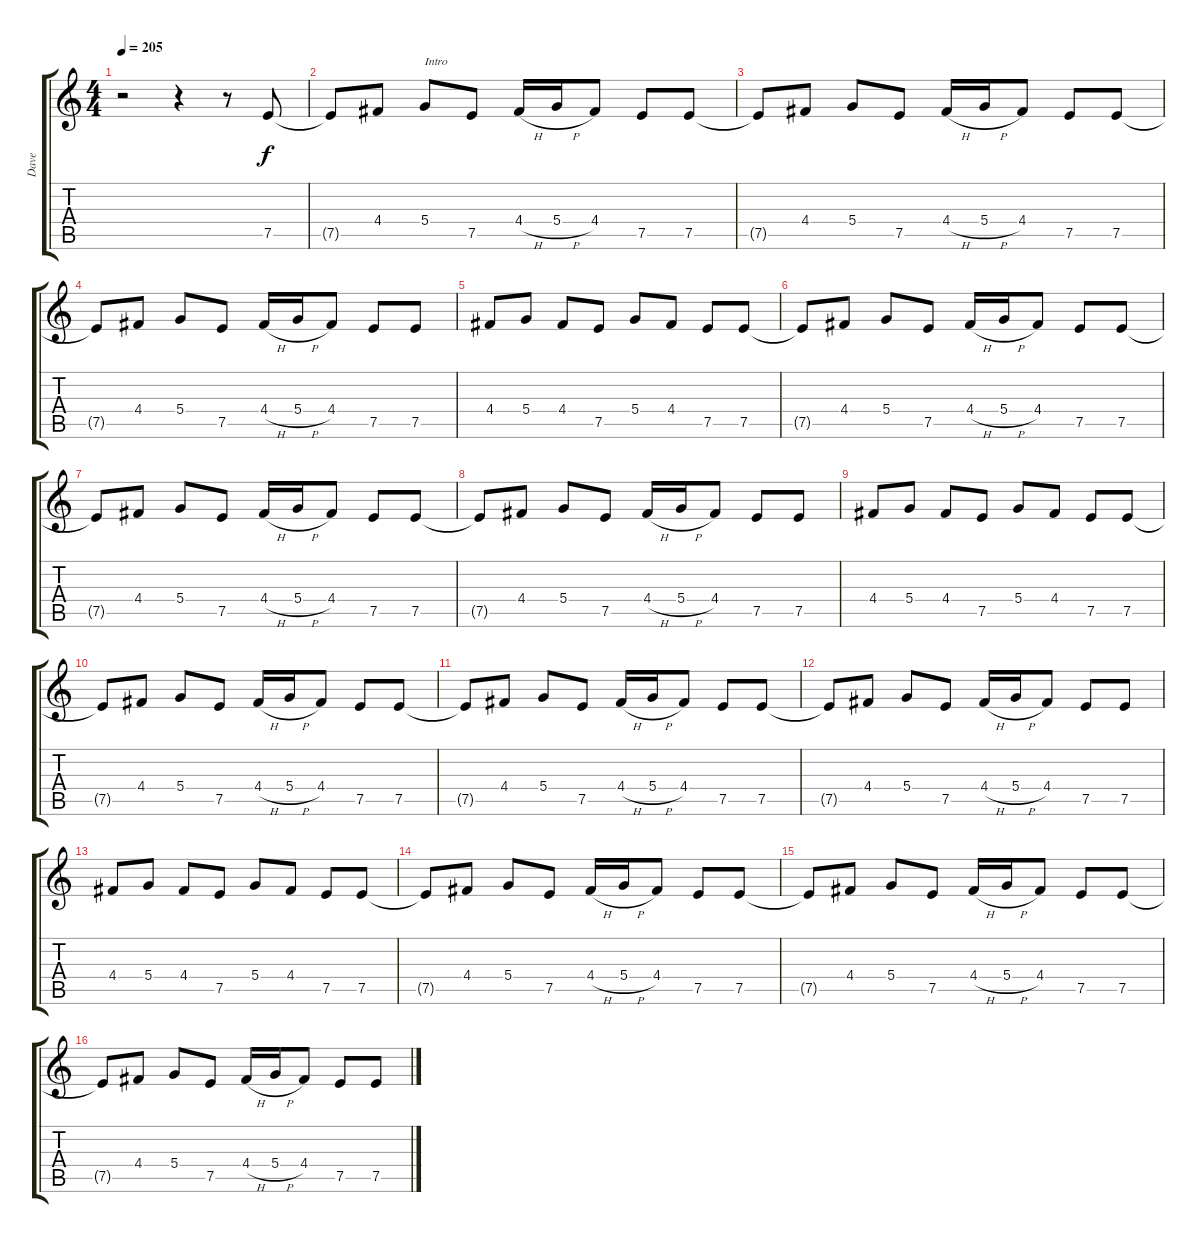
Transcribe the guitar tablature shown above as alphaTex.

\track ("Dave" "Dave") {instrument distortionguitar}
\staff {score tabs}
\tuning (E4 B3 G3 D3 A2 E2) {hide}
\ts (4 4)
\tempo 205
\clef g2
\ks c
r.2{txt "" dy f instrument distortionguitar} r.4 r.8 7.5.8 |
7.5{t}.8 4.4.8 5.4.8{txt "Intro"} 7.5.8 4.4{h}.16 5.4{h}.16 4.4.8 7.5.8 7.5.8 |
7.5{t}.8 4.4.8 5.4.8 7.5.8 4.4{h}.16 5.4{h}.16 4.4.8 7.5.8 7.5.8 |
7.5{t}.8 4.4.8 5.4.8 7.5.8 4.4{h}.16 5.4{h}.16 4.4.8 7.5.8 7.5.8 |
4.4.8 5.4.8 4.4.8 7.5.8 5.4.8 4.4.8 7.5.8 7.5.8 |
7.5{t}.8 4.4.8 5.4.8 7.5.8 4.4{h}.16 5.4{h}.16 4.4.8 7.5.8 7.5.8 |
7.5{t}.8 4.4.8 5.4.8 7.5.8 4.4{h}.16 5.4{h}.16 4.4.8 7.5.8 7.5.8 |
7.5{t}.8 4.4.8 5.4.8 7.5.8 4.4{h}.16 5.4{h}.16 4.4.8 7.5.8 7.5.8 |
4.4.8 5.4.8 4.4.8 7.5.8 5.4.8 4.4.8 7.5.8 7.5.8 |
7.5{t}.8 4.4.8 5.4.8 7.5.8 4.4{h}.16 5.4{h}.16 4.4.8 7.5.8 7.5.8 |
7.5{t}.8 4.4.8 5.4.8 7.5.8 4.4{h}.16 5.4{h}.16 4.4.8 7.5.8 7.5.8 |
7.5{t}.8 4.4.8 5.4.8 7.5.8 4.4{h}.16 5.4{h}.16 4.4.8 7.5.8 7.5.8 |
4.4.8 5.4.8 4.4.8 7.5.8 5.4.8 4.4.8 7.5.8 7.5.8 |
7.5{t}.8 4.4.8 5.4.8 7.5.8 4.4{h}.16 5.4{h}.16 4.4.8 7.5.8 7.5.8 |
7.5{t}.8 4.4.8 5.4.8 7.5.8 4.4{h}.16 5.4{h}.16 4.4.8 7.5.8 7.5.8 |
7.5{t}.8 4.4.8 5.4.8 7.5.8 4.4{h}.16 5.4{h}.16 4.4.8 7.5.8 7.5.8
